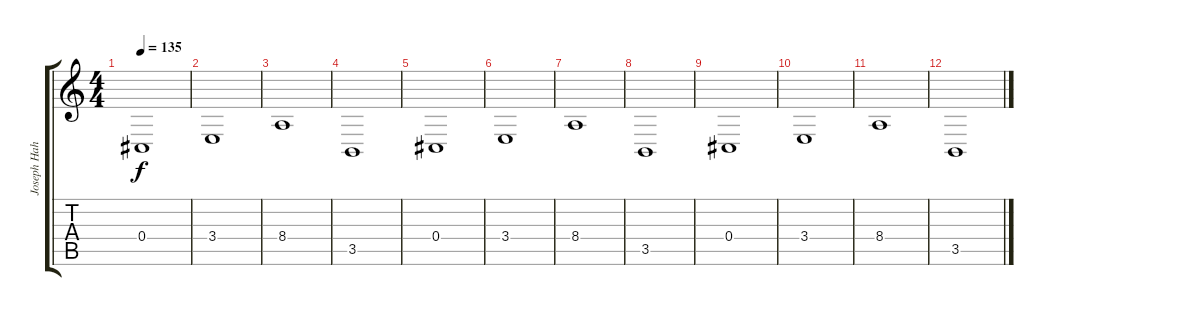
\track ("Joseph Hahn (Sampler 2)" "Joseph Hah") {instrument stringensemble1}
\staff {score tabs}
\tuning (Eb4 Bb3 Gb3 Db3 Ab2 Db2) {hide}
\ts (4 4)
\tempo 135
\clef g2
\ks c
0.4.1{dy f} |
3.4.1 |
8.4.1 |
3.5.1 |
0.4.1 |
3.4.1 |
8.4.1 |
3.5.1 |
0.4.1 |
3.4.1 |
8.4.1 |
3.5.1
